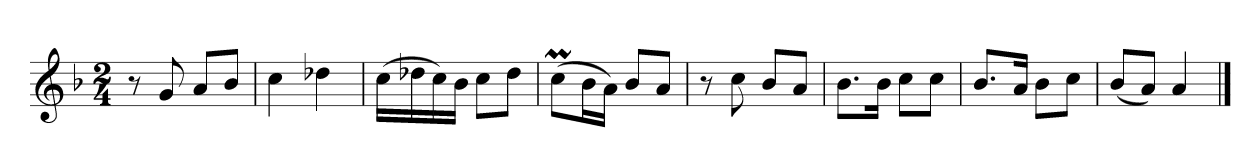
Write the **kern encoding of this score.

**kern
*part1
*staff1
*clefG2
*k[b-]
*F:
*M2/4
*MM120
=1
8r
8g/
8a/L
8b-/J
=2
4cc\
4dd-X\
=3
(16cc\LL
16dd-X\
16cc\)
16b-\JJ
8cc\L
8dd-\J
=4
(8ccM\L
16b-\L
16a\JJ)
8b-/L
8a/J
!!LO:LB:g=z
=5
8r
8cc\
8b-/L
8a/J
=6
8.b-\L
16b-\Jk
8cc\L
8cc\J
=7
8.b-/L
16a/Jk
8b-\L
8cc\J
=8
(8b-/L
8a/J)
4a/
==
*-
